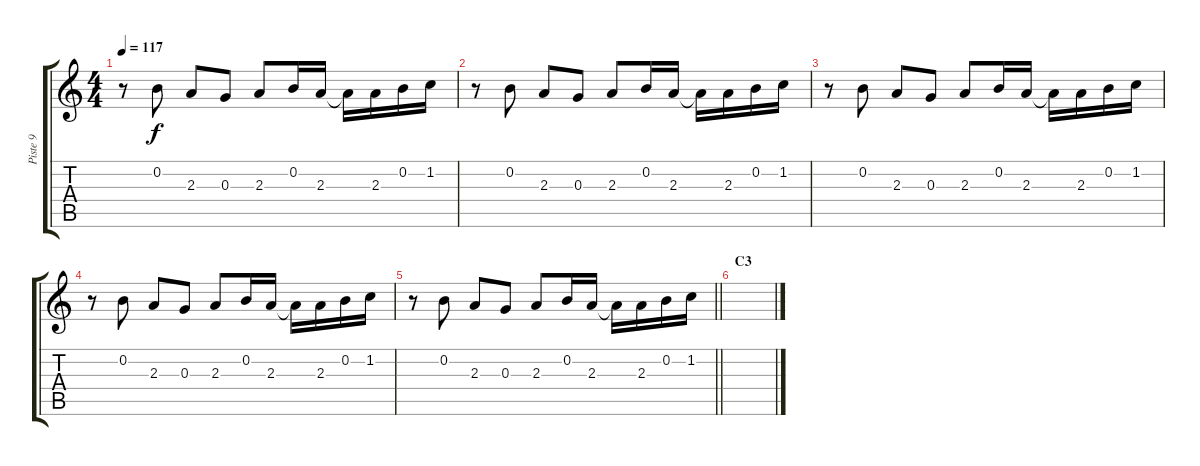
\track ("Piste 9" "Piste 9") {instrument electricguitarmuted}
\staff {score tabs}
\tuning (E4 B3 G3 D3 A2 E2) {hide}
\ts (4 4)
\tempo 117
\clef g2
\ks c
r.8{dy f} 0.2.8 2.3.8 0.3.8 2.3.8 0.2.16 2.3.16 2.3{t}.16 2.3.16 0.2.16 1.2.16 |
r.8 0.2.8 2.3.8 0.3.8 2.3.8 0.2.16 2.3.16 2.3{t}.16 2.3.16 0.2.16 1.2.16 |
r.8 0.2.8 2.3.8 0.3.8 2.3.8 0.2.16 2.3.16 2.3{t}.16 2.3.16 0.2.16 1.2.16 |
r.8 0.2.8 2.3.8 0.3.8 2.3.8 0.2.16 2.3.16 2.3{t}.16 2.3.16 0.2.16 1.2.16 |
\barLineRight lightlight
r.8 0.2.8 2.3.8 0.3.8 2.3.8 0.2.16 2.3.16 2.3{t}.16 2.3.16 0.2.16 1.2.16 |
\section ("" "C3")
